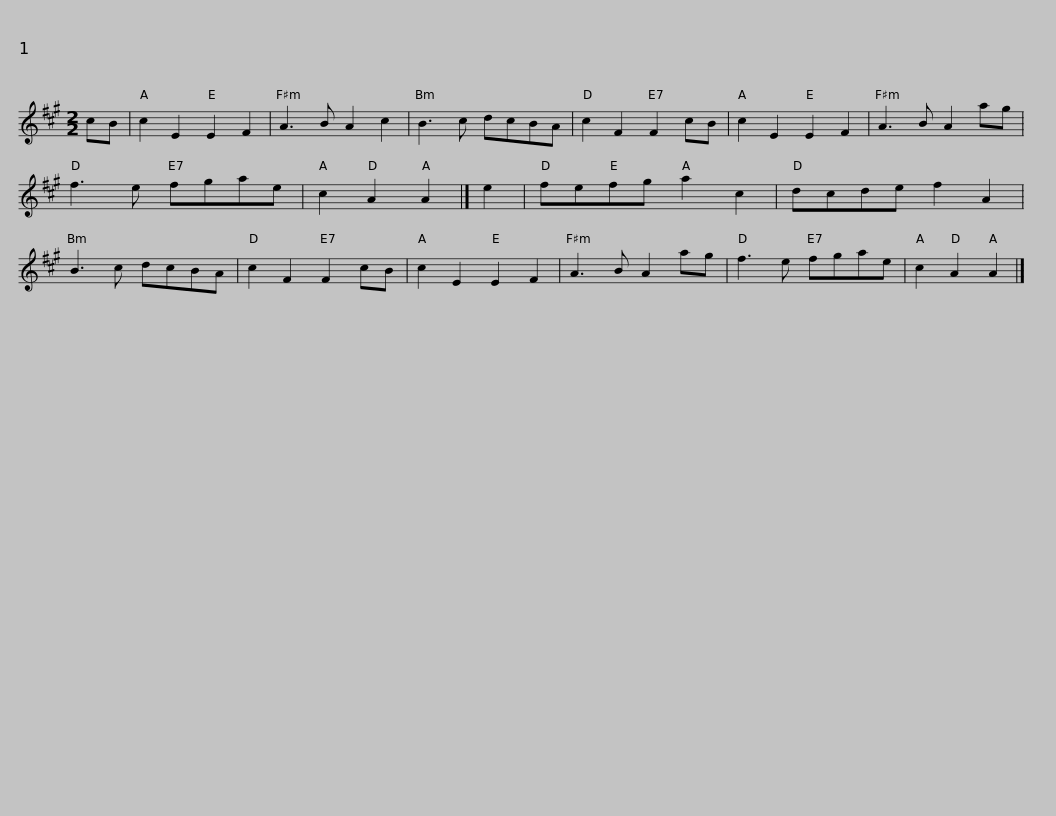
X:1
L:1/8
M:2/2
I:linebreak $
K:A
V:1 treble
V:1
 cB | c2 E2 E2 F2 | A3 B A2 c2 | B3 c dcBA | c2 F2 F2 cB | %5
 c2 E2 E2 F2 | A3 B A2 ag | f3 e fgae |$ c2 A2 A2 |] e2 | %10
 fefg a2 c2 | dcde f2 A2 | B3 c dcBA | c2 F2 F2 cB | c2 E2 E2 F2 | %15
 A3 B A2 ag |$ f3 e fgae | c2 A2 A2 |] %18
